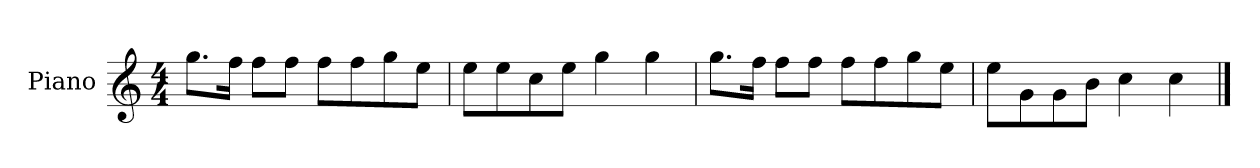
**kern
*part1
*staff1
*I"Piano
*I'P-no
*clefG2
*k[]
*M4/4
*MM90
=1
8.gg\L
16ff\Jk
8ff\L
8ff\J
8ff\L
8ff\
8gg\
8ee\J
=2
8ee\L
8ee\
8cc\
8ee\J
4gg\
4gg\
=3
8.gg\L
16ff\Jk
8ff\L
8ff\J
8ff\L
8ff\
8gg\
8ee\J
=4
8ee\L
8g\
8g\
8b\J
4cc\
4cc\
==
*-
